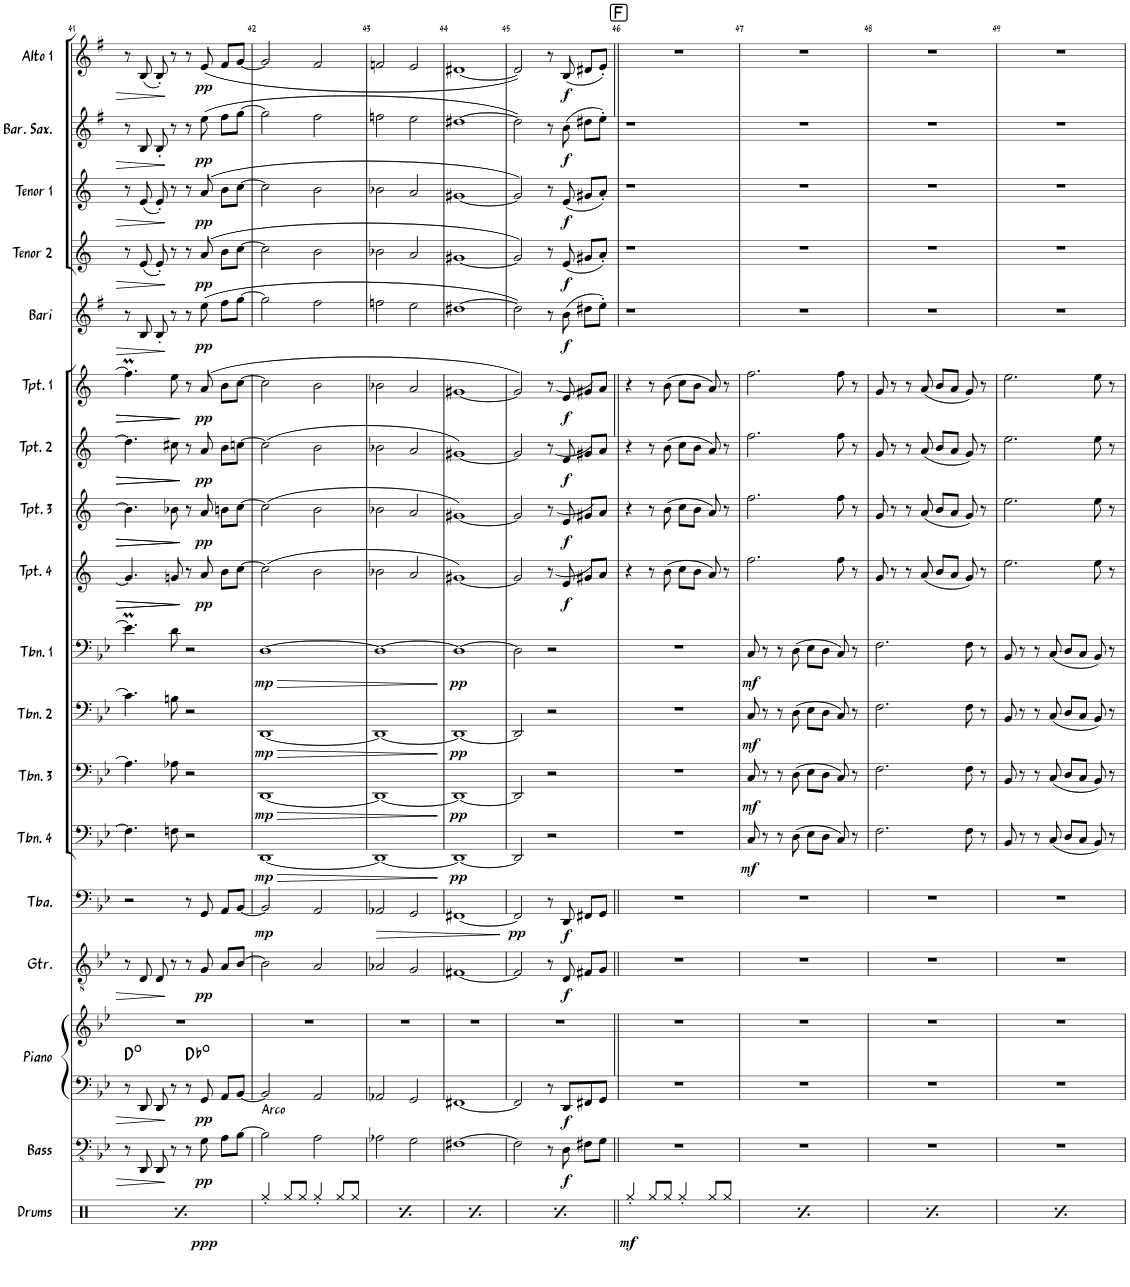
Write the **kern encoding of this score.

**kern	**dynam	**kern	**dynam	**kern	**kern	**dynam	**harte	**kern	**dynam	**kern	**dynam	**kern	**dynam	**kern	**dynam	**kern	**dynam	**kern	**dynam	**kern	**dynam	**kern	**dynam	**kern	**dynam	**kern	**dynam	**kern	**dynam	**kern	**dynam	**kern	**dynam	**kern	**dynam	**kern	**dynam
*part18	*part18	*part17	*part17	*part16	*part16	*part16	*part16	*part15	*part15	*part14	*part14	*part13	*part13	*part12	*part12	*part11	*part11	*part10	*part10	*part9	*part9	*part8	*part8	*part7	*part7	*part6	*part6	*part5	*part5	*part4	*part4	*part3	*part3	*part2	*part2	*part1	*part1
*staff19	*staff19	*staff18	*staff18	*staff17	*staff16	*staff16/17	*	*staff15	*staff15	*staff14	*staff14	*staff13	*staff13	*staff12	*staff12	*staff11	*staff11	*staff10	*staff10	*staff9	*staff9	*staff8	*staff8	*staff7	*staff7	*staff6	*staff6	*staff5	*staff5	*staff4	*staff4	*staff3	*staff3	*staff2	*staff2	*staff1	*staff1
*I"Drums	*	*I"Bass	*	*I"Piano	*	*	*	*I"Guitar	*	*I"Tuba	*	*I"Trombone 4	*	*I"Trombone 3	*	*I"Trombone 2	*	*I"Trombone 1	*	*I"Trumpet 4	*	*I"Trumpet 3	*	*I"Trumpet 2	*	*I"Trumpet 1	*	*I"Baritone Sax	*	*I"Tenor Sax 2	*	*I"Tenor Sax 1	*	*I"Baritone Saxophone	*	*I"Alto Sax 1	*
*I'Drums	*	*I'Bass	*	*I'Piano	*	*	*	*I'Gtr.	*	*I'Tba.	*	*I'Tbn. 4	*	*I'Tbn. 3	*	*I'Tbn. 2	*	*I'Tbn. 1	*	*I'Tpt. 4	*	*I'Tpt. 3	*	*I'Tpt. 2	*	*I'Tpt. 1	*	*I'Bari	*	*I'Tenor 2	*	*I'Tenor 1	*	*I'Bar. Sax.	*	*I'Alto 1	*
!!LO:PB:g=z
*clefX	*	*clefFv4	*	*clefF4	*clefG2	*	*	*clefGv2	*	*clefF4	*	*clefF4	*	*clefF4	*	*clefF4	*	*clefF4	*	*clefG2	*	*clefG2	*	*clefG2	*	*clefG2	*	*clefG2	*	*clefG2	*	*clefG2	*	*clefG2	*	*clefG2	*
*	*	*	*	*	*	*	*	*	*	*	*	*	*	*	*	*	*	*	*	*Trd1c2	*	*Trd1c2	*	*Trd1c2	*	*Trd1c2	*	*Trd12c21	*	*Trd8c14	*	*Trd8c14	*	*Trd12c21	*	*Trd5c9	*
*k[]	*	*k[b-e-]	*	*k[b-e-]	*k[b-e-]	*	*	*k[b-e-]	*	*k[b-e-]	*	*k[b-e-]	*	*k[b-e-]	*	*k[b-e-]	*	*k[b-e-]	*	*k[]	*	*k[]	*	*k[]	*	*k[]	*	*k[f#]	*	*k[]	*	*k[]	*	*k[f#]	*	*k[f#]	*
*M4/4	*	*M4/4	*	*M4/4	*M4/4	*	*	*M4/4	*	*M4/4	*	*M4/4	*	*M4/4	*	*M4/4	*	*M4/4	*	*M4/4	*	*M4/4	*	*M4/4	*	*M4/4	*	*M4/4	*	*M4/4	*	*M4/4	*	*M4/4	*	*M4/4	*
=41	=41	=41	=41	=41	=41	=41	=41	=41	=41	=41	=41	=41	=41	=41	=41	=41	=41	=41	=41	=41	=41	=41	=41	=41	=41	=41	=41	=41	=41	=41	=41	=41	=41	=41	=41	=41	=41
*^	*	*	*	*	*	*	*	*	*	*	*	*	*	*	*	*	*	*	*	*	*	*	*	*	*	*	*	*	*	*	*	*	*	*	*	*	*
!	!	!LO:DY:b	!	!	!	!	!	!	!	!	!	!	!	!	!	!	!	!	!	!	!	!	!	!	!	!	!	!	!	!	!	!	!	!	!	!	!	!
*	*	*	*	*	*	*^	*	*	*	*	*	*	*	*	*	*	*	*	*	*	*	*	*	*	*	*	*	*	*	*	*	*	*	*	*	*	*	*
4Rgg'/	8r	f	8r	.	8r	1r	2ryy	.	D:dim	8r	.	2r	.	4.F#\]	.	4.A\]	.	4.c\]	.	4.e-M\]	.	4.g#/]	.	4.b\]	.	4.dd\]	.	4.ffM\]	.	8r	.	8r	.	8r	.	8r	.	8r	.
.	8Rcc/	.	8DDD/	.	8DD/	.	.	.	.	8D/	.	.	.	.	.	.	.	.	.	.	.	.	.	.	.	.	.	.	.	8B/	.	(8e/	.	(8e/	.	8B/	.	(8B/	.
8Rgg/L	4Rcc/	.	8DDD/	.	8DD/	.	.	.	.	8D/	.	.	.	.	.	.	.	.	.	.	.	.	.	.	.	.	.	.	.	8B'/	.	8e'/)	.	8e'/)	.	8B'/	.	8B'/)	.
8Rgg/J	.	.	8r	.	8r	.	.	.	.	8r	.	.	.	8Fn\	.	8A-X\	.	8Bn\	.	8d\	.	8gn/	.	8b-X\	.	8cc#X\	.	8ee\	.	8r	.	8r	.	8r	.	8r	.	8r	.
4Rgg'/	8r	.	8r	.	8r	.	2ryy	.	Db:dim	8r	.	8r	.	2r	.	2r	.	2r	.	2r	.	8r	.	8r	.	8r	.	8r	.	8r	.	8r	.	8r	.	8r	.	8r	.
!	!	!LO:DY:b	!	!LO:DY:b	!	!	!	!LO:DY:b=2	!	!	!LO:DY:b	!	!	!	!	!	!	!	!	!	!	!	!LO:DY:b	!	!LO:DY:b	!	!LO:DY:b	!	!LO:DY:b	!	!LO:DY:b	!	!LO:DY:b	!	!LO:DY:b	!	!LO:DY:b	!	!LO:DY:b
.	8Rcc/	ppp	8GG\	pp	8GG/	.	.	pp	.	8G/	pp	8GG/	.	.	.	.	.	.	.	.	.	8a/	pp	8a/	pp	8a/	pp	(8a/	pp	(8ee\	pp	(8a/	pp	(8a/	pp	(8ee\	pp	(8e/	pp
8Rgg/L	4Rcc/	.	8AA\L	.	8AA/L	.	.	.	.	8A/L	.	8AA/L	.	.	.	.	.	.	.	.	.	8b\L	.	8bn\L	.	8b\L	.	8b\L	.	8ff#\L	.	8b\L	.	8b\L	.	8ff#\L	.	8f#/L	.
8Rgg/J	.	.	[8BB-\J	.	[8BB-/J	.	.	.	.	[8B-/J	.	[8BB-/J	.	.	.	.	.	.	.	.	.	[8cc\J	.	[8cc\J	.	[8ccn\J	.	[8cc\J	.	[8gg\J	.	[8cc\J	.	[8cc\J	.	[8gg\J	.	[8g/J	.
*v	*v	*	*	*	*	*	*	*	*	*	*	*	*	*	*	*	*	*	*	*	*	*	*	*	*	*	*	*	*	*	*	*	*	*	*	*	*	*	*
=42	=42	=42	=42	=42	=42	=42	=42	=42	=42	=42	=42	=42	=42	=42	=42	=42	=42	=42	=42	=42	=42	=42	=42	=42	=42	=42	=42	=42	=42	=42	=42	=42	=42	=42	=42	=42	=42	=42
!	!	!LO:TX:a:t=Arco	!	!	!	!	!	!	!	!	!	!	!	!	!	!	!	!	!	!	!	!	!	!	!	!	!	!	!	!	!	!	!	!	!	!	!	!
!	!	!	!	!	!	!	!	!	!	!	!	!LO:DY:b	!	!LO:HP:b	!	!LO:HP:b	!	!LO:HP:b	!	!LO:HP:b	!	!	!	!	!	!	!	!	!	!	!	!	!	!	!	!	!	!
!	!	!	!	!	!	!	!	!	!	!	!	!	!	!LO:DY:n=1:b	!	!LO:DY:n=1:b	!	!LO:DY:n=1:b	!	!LO:DY:n=1:b	!	!	!	!	!	!	!	!	!	!	!	!	!	!	!	!	!	!
*	*	*	*	*	*v	*v	*	*	*	*	*	*	*	*	*	*	*	*	*	*	*	*	*	*	*	*	*	*	*	*	*	*	*	*	*	*	*	*
4Rgg'/	.	2BB-\]	.	2BB-/]	1r	.	.	2B-\]	.	2BB-/]	mp	[1DD	> mp	[1DD	> mp	[1DD	> mp	[1D	> mp	(2cc\]	.	(2cc\]	.	(2cc\]	.	2cc\]	.	2gg\]	.	2cc\]	.	2cc\]	.	2gg\]	.	2g/]	.
8Rgg/L	.	.	.	.	.	.	.	.	.	.	.	.	.	.	.	.	.	.	.	.	.	.	.	.	.	.	.	.	.	.	.	.	.	.	.	.	.
8Rgg/J	.	.	.	.	.	.	.	.	.	.	.	.	.	.	.	.	.	.	.	.	.	.	.	.	.	.	.	.	.	.	.	.	.	.	.	.	.
4Rgg'/	.	2AA\	.	2AA/	.	.	.	2A/	.	2AA/	.	.	.	.	.	.	.	.	.	2b\	.	2b\	.	2b\	.	2b\	.	2ff#\	.	2b\	.	2b\	.	2ff#\	.	2f#/	.
8Rgg/L	.	.	.	.	.	.	.	.	.	.	.	.	.	.	.	.	.	.	.	.	.	.	.	.	.	.	.	.	.	.	.	.	.	.	.	.	.
8Rgg/J	.	.	.	.	.	.	.	.	.	.	.	.	.	.	.	.	.	.	.	.	.	.	.	.	.	.	.	.	.	.	.	.	.	.	.	.	.
=43	=43	=43	=43	=43	=43	=43	=43	=43	=43	=43	=43	=43	=43	=43	=43	=43	=43	=43	=43	=43	=43	=43	=43	=43	=43	=43	=43	=43	=43	=43	=43	=43	=43	=43	=43	=43	=43
!	!	!	!	!	!	!	!	!	!	!	!LO:HP:b	!	!	!	!	!	!	!	!	!	!	!	!	!	!	!	!	!	!	!	!	!	!	!	!	!	!
4Rgg'/	.	2AA-X\	.	2AA-X/	1r	.	.	2A-X/	.	2AA-X/	>	1DD_	.	1DD_	.	1DD_	.	1D_	.	2b-X\	.	2b-X\	.	2b-X\	.	2b-X\	.	2ffn\	.	2b-X\	.	2b-X\	.	2ffn\	.	2fn/	.
8Rgg/L	.	.	.	.	.	.	.	.	.	.	.	.	.	.	.	.	.	.	.	.	.	.	.	.	.	.	.	.	.	.	.	.	.	.	.	.	.
8Rgg/J	.	.	.	.	.	.	.	.	.	.	.	.	.	.	.	.	.	.	.	.	.	.	.	.	.	.	.	.	.	.	.	.	.	.	.	.	.
4Rgg'/	.	2GG\	.	2GG/	.	.	.	2G/	.	2GG/	.	.	.	.	.	.	.	.	.	2a/	.	2a/	.	2a/	.	2a/	.	2ee\	.	2a/	.	2a/	.	2ee\	.	2e/	.
8Rgg/L	.	.	.	.	.	.	.	.	.	.	.	.	.	.	.	.	.	.	.	.	.	.	.	.	.	.	.	.	.	.	.	.	.	.	.	.	.
8Rgg/J	.	.	.	.	.	.	.	.	.	.	.	.	.	.	.	.	.	.	.	.	.	.	.	.	.	.	.	.	.	.	.	.	.	.	.	.	.
.	.	.	.	.	.	.	.	.	.	.	.	.	]	.	]	.	]	.	]	.	.	.	.	.	.	.	.	.	.	.	.	.	.	.	.	.	.
=44	=44	=44	=44	=44	=44	=44	=44	=44	=44	=44	=44	=44	=44	=44	=44	=44	=44	=44	=44	=44	=44	=44	=44	=44	=44	=44	=44	=44	=44	=44	=44	=44	=44	=44	=44	=44	=44
!	!	!	!	!	!	!	!	!	!	!	!	!	!LO:DY:b	!	!LO:DY:b	!	!LO:DY:b	!	!LO:DY:b	!	!	!	!	!	!	!	!	!	!	!	!	!	!	!	!	!	!
4Rgg'/	.	[1FF#X	.	[1FF#X	1r	.	.	[1F#X	.	[1FF#X	.	1DD_	pp	1DD_	pp	1DD_	pp	1D_	pp	[1g#X)	.	[1g#X)	.	[1g#X)	.	[1g#X	.	[1dd#X	.	[1g#X	.	[1g#X	.	[1dd#X	.	[1d#X	.
8Rgg/L	.	.	.	.	.	.	.	.	.	.	.	.	.	.	.	.	.	.	.	.	.	.	.	.	.	.	.	.	.	.	.	.	.	.	.	.	.
8Rgg/J	.	.	.	.	.	.	.	.	.	.	.	.	.	.	.	.	.	.	.	.	.	.	.	.	.	.	.	.	.	.	.	.	.	.	.	.	.
4Rgg'/	.	.	.	.	.	.	.	.	.	.	.	.	.	.	.	.	.	.	.	.	.	.	.	.	.	.	.	.	.	.	.	.	.	.	.	.	.
8Rgg/L	.	.	.	.	.	.	.	.	.	.	.	.	.	.	.	.	.	.	.	.	.	.	.	.	.	.	.	.	.	.	.	.	.	.	.	.	.
8Rgg/J	.	.	.	.	.	.	.	.	.	.	.	.	.	.	.	.	.	.	.	.	.	.	.	.	.	.	.	.	.	.	.	.	.	.	.	.	.
.	.	.	.	.	.	.	.	.	.	.	]	.	.	.	.	.	.	.	.	.	.	.	.	.	.	.	.	.	.	.	.	.	.	.	.	.	.
=45	=45	=45	=45	=45	=45	=45	=45	=45	=45	=45	=45	=45	=45	=45	=45	=45	=45	=45	=45	=45	=45	=45	=45	=45	=45	=45	=45	=45	=45	=45	=45	=45	=45	=45	=45	=45	=45
!	!	!	!	!	!	!	!	!	!	!	!LO:DY:b	!	!	!	!	!	!	!	!	!	!	!	!	!	!	!	!	!	!	!	!	!	!	!	!	!	!
4Rgg'/	.	2FF#\]	.	2FF#/]	1r	.	.	2F#/]	.	2FF#/]	pp	2DD/]	.	2DD/]	.	2DD/]	.	2D\]	.	2g#/]	.	2g#/]	.	2g#/]	.	2g#/])	.	2dd#\])	.	2g#/])	.	2g#/])	.	2dd#\])	.	2d#/])	.
8Rgg/L	.	.	.	.	.	.	.	.	.	.	.	.	.	.	.	.	.	.	.	.	.	.	.	.	.	.	.	.	.	.	.	.	.	.	.	.	.
8Rgg/J	.	.	.	.	.	.	.	.	.	.	.	.	.	.	.	.	.	.	.	.	.	.	.	.	.	.	.	.	.	.	.	.	.	.	.	.	.
4Rgg'/	.	8r	.	8r	.	.	.	8r	.	8r	.	2r	.	2r	.	2r	.	2r	.	8r	.	8r	.	8r	.	8r	.	8r	.	8r	.	8r	.	8r	.	8r	.
!	!	!	!LO:DY:b	!	!	!LO:DY:b=2	!	!	!LO:DY:b	!	!LO:DY:b	!	!	!	!	!	!	!	!	!	!LO:DY:b	!	!LO:DY:b	!	!LO:DY:b	!	!LO:DY:b	!	!LO:DY:b	!	!LO:DY:b	!	!LO:DY:b	!	!LO:DY:b	!	!LO:DY:b
.	.	8DD\	f	8DD/L	.	f	.	8D/	f	8DD/	f	.	.	.	.	.	.	.	.	(8e/	f	(8e/	f	(8e/	f	(8e/	f	(8b\	f	(8e/	f	(8e/	f	(8b\	f	(8B/	f
8Rgg/L	.	8FF#X\L	.	8FF#X/	.	.	.	8F#X/L	.	8FF#X/L	.	.	.	.	.	.	.	.	.	8g#X/L	.	8g#X/L	.	8g#X/L	.	8g#X/L	.	8dd#X\L	.	8g#X/L	.	8g#X/L	.	8dd#X\L	.	8d#X/L	.
8Rgg/J	.	8GG\J	.	8GG/J	.	.	.	8G/J	.	8GG/J	.	.	.	.	.	.	.	.	.	8a/J)	.	8a/J)	.	8a/J)	.	8a/J)	.	8ee'\J)	.	8a'/J)	.	8a'/J)	.	8ee'\J)	.	8e'/J)	.
!!LO:REH:place=s1:a:cj:fs=14:t=F
=46||	=46||	=46||	=46||	=46||	=46||	=46||	=46||	=46||	=46||	=46||	=46||	=46||	=46||	=46||	=46||	=46||	=46||	=46||	=46||	=46||	=46||	=46||	=46||	=46||	=46||	=46||	=46||	=46||	=46||	=46||	=46||	=46||	=46||	=46||	=46||	=46||	=46||
!	!LO:DY:b	!	!	!	!	!	!	!	!	!	!	!	!	!	!	!	!	!	!	!	!	!	!	!	!	!	!	!	!	!	!	!	!	!	!	!	!
4Rgg'/	mf	1r	.	1r	1r	.	.	1r	.	1r	.	1r	.	1r	.	1r	.	1r	.	4r	.	4r	.	4r	.	4r	.	1r	.	1r	.	1r	.	1r	.	1r	.
8Rgg/L	.	.	.	.	.	.	.	.	.	.	.	.	.	.	.	.	.	.	.	8r	.	8r	.	8r	.	8r	.	.	.	.	.	.	.	.	.	.	.
8Rgg/J	.	.	.	.	.	.	.	.	.	.	.	.	.	.	.	.	.	.	.	(8b\	.	(8b\	.	(8b\	.	(8b\	.	.	.	.	.	.	.	.	.	.	.
4Rgg'/	.	.	.	.	.	.	.	.	.	.	.	.	.	.	.	.	.	.	.	8cc\L	.	8cc\L	.	8cc\L	.	8cc\L	.	.	.	.	.	.	.	.	.	.	.
.	.	.	.	.	.	.	.	.	.	.	.	.	.	.	.	.	.	.	.	8b\J	.	8b\J	.	8b\J	.	8b\J	.	.	.	.	.	.	.	.	.	.	.
8Rgg/L	.	.	.	.	.	.	.	.	.	.	.	.	.	.	.	.	.	.	.	8a/)	.	8a/)	.	8a/)	.	8a/)	.	.	.	.	.	.	.	.	.	.	.
8Rgg/J	.	.	.	.	.	.	.	.	.	.	.	.	.	.	.	.	.	.	.	8r	.	8r	.	8r	.	8r	.	.	.	.	.	.	.	.	.	.	.
=47	=47	=47	=47	=47	=47	=47	=47	=47	=47	=47	=47	=47	=47	=47	=47	=47	=47	=47	=47	=47	=47	=47	=47	=47	=47	=47	=47	=47	=47	=47	=47	=47	=47	=47	=47	=47	=47
!	!LO:DY:b	!	!	!	!	!	!	!	!	!	!	!	!LO:DY:b	!	!LO:DY:b	!	!LO:DY:b	!	!LO:DY:b	!	!	!	!	!	!	!	!	!	!	!	!	!	!	!	!	!	!
4Rgg'/	mf	1r	.	1r	1r	.	.	1r	.	1r	.	8C/	mf	8C/	mf	8C/	mf	8C/	mf	2.ff\	.	2.ff\	.	2.ff\	.	2.ff\	.	1r	.	1r	.	1r	.	1r	.	1r	.
.	.	.	.	.	.	.	.	.	.	.	.	8r	.	8r	.	8r	.	8r	.	.	.	.	.	.	.	.	.	.	.	.	.	.	.	.	.	.	.
8Rgg/L	.	.	.	.	.	.	.	.	.	.	.	8r	.	8r	.	8r	.	8r	.	.	.	.	.	.	.	.	.	.	.	.	.	.	.	.	.	.	.
8Rgg/J	.	.	.	.	.	.	.	.	.	.	.	(8D\	.	(8D\	.	(8D\	.	(8D\	.	.	.	.	.	.	.	.	.	.	.	.	.	.	.	.	.	.	.
4Rgg'/	.	.	.	.	.	.	.	.	.	.	.	8E-\L	.	8E-\L	.	8E-\L	.	8E-\L	.	.	.	.	.	.	.	.	.	.	.	.	.	.	.	.	.	.	.
.	.	.	.	.	.	.	.	.	.	.	.	8D\J	.	8D\J	.	8D\J	.	8D\J	.	.	.	.	.	.	.	.	.	.	.	.	.	.	.	.	.	.	.
8Rgg/L	.	.	.	.	.	.	.	.	.	.	.	8C/)	.	8C/)	.	8C/)	.	8C/)	.	8ff\	.	8ff\	.	8ff\	.	8ff\	.	.	.	.	.	.	.	.	.	.	.
8Rgg/J	.	.	.	.	.	.	.	.	.	.	.	8r	.	8r	.	8r	.	8r	.	8r	.	8r	.	8r	.	8r	.	.	.	.	.	.	.	.	.	.	.
=48	=48	=48	=48	=48	=48	=48	=48	=48	=48	=48	=48	=48	=48	=48	=48	=48	=48	=48	=48	=48	=48	=48	=48	=48	=48	=48	=48	=48	=48	=48	=48	=48	=48	=48	=48	=48	=48
!	!LO:DY:b	!	!	!	!	!	!	!	!	!	!	!	!	!	!	!	!	!	!	!	!	!	!	!	!	!	!	!	!	!	!	!	!	!	!	!	!
4Rgg'/	mf	1r	.	1r	1r	.	.	1r	.	1r	.	2.F\	.	2.F\	.	2.F\	.	2.F\	.	8g/	.	8g/	.	8g/	.	8g/	.	1r	.	1r	.	1r	.	1r	.	1r	.
.	.	.	.	.	.	.	.	.	.	.	.	.	.	.	.	.	.	.	.	8r	.	8r	.	8r	.	8r	.	.	.	.	.	.	.	.	.	.	.
8Rgg/L	.	.	.	.	.	.	.	.	.	.	.	.	.	.	.	.	.	.	.	8r	.	8r	.	8r	.	8r	.	.	.	.	.	.	.	.	.	.	.
8Rgg/J	.	.	.	.	.	.	.	.	.	.	.	.	.	.	.	.	.	.	.	(8a/	.	(8a/	.	(8a/	.	(8a/	.	.	.	.	.	.	.	.	.	.	.
4Rgg'/	.	.	.	.	.	.	.	.	.	.	.	.	.	.	.	.	.	.	.	8b/L	.	8b/L	.	8b/L	.	8b/L	.	.	.	.	.	.	.	.	.	.	.
.	.	.	.	.	.	.	.	.	.	.	.	.	.	.	.	.	.	.	.	8a/J	.	8a/J	.	8a/J	.	8a/J	.	.	.	.	.	.	.	.	.	.	.
8Rgg/L	.	.	.	.	.	.	.	.	.	.	.	8F\	.	8F\	.	8F\	.	8F\	.	8g/)	.	8g/)	.	8g/)	.	8g/)	.	.	.	.	.	.	.	.	.	.	.
8Rgg/J	.	.	.	.	.	.	.	.	.	.	.	8r	.	8r	.	8r	.	8r	.	8r	.	8r	.	8r	.	8r	.	.	.	.	.	.	.	.	.	.	.
=49	=49	=49	=49	=49	=49	=49	=49	=49	=49	=49	=49	=49	=49	=49	=49	=49	=49	=49	=49	=49	=49	=49	=49	=49	=49	=49	=49	=49	=49	=49	=49	=49	=49	=49	=49	=49	=49
!	!LO:DY:b	!	!	!	!	!	!	!	!	!	!	!	!	!	!	!	!	!	!	!	!	!	!	!	!	!	!	!	!	!	!	!	!	!	!	!	!
4Rgg'/	mf	1r	.	1r	1r	.	.	1r	.	1r	.	8BB-/	.	8BB-/	.	8BB-/	.	8BB-/	.	2.ee\	.	2.ee\	.	2.ee\	.	2.ee\	.	1r	.	1r	.	1r	.	1r	.	1r	.
.	.	.	.	.	.	.	.	.	.	.	.	8r	.	8r	.	8r	.	8r	.	.	.	.	.	.	.	.	.	.	.	.	.	.	.	.	.	.	.
8Rgg/L	.	.	.	.	.	.	.	.	.	.	.	8r	.	8r	.	8r	.	8r	.	.	.	.	.	.	.	.	.	.	.	.	.	.	.	.	.	.	.
8Rgg/J	.	.	.	.	.	.	.	.	.	.	.	(8C/	.	(8C/	.	(8C/	.	(8C/	.	.	.	.	.	.	.	.	.	.	.	.	.	.	.	.	.	.	.
4Rgg'/	.	.	.	.	.	.	.	.	.	.	.	8D/L	.	8D/L	.	8D/L	.	8D/L	.	.	.	.	.	.	.	.	.	.	.	.	.	.	.	.	.	.	.
.	.	.	.	.	.	.	.	.	.	.	.	8C/J	.	8C/J	.	8C/J	.	8C/J	.	.	.	.	.	.	.	.	.	.	.	.	.	.	.	.	.	.	.
8Rgg/L	.	.	.	.	.	.	.	.	.	.	.	8BB-/)	.	8BB-/)	.	8BB-/)	.	8BB-/)	.	8ee\	.	8ee\	.	8ee\	.	8ee\	.	.	.	.	.	.	.	.	.	.	.
8Rgg/J	.	.	.	.	.	.	.	.	.	.	.	8r	.	8r	.	8r	.	8r	.	8r	.	8r	.	8r	.	8r	.	.	.	.	.	.	.	.	.	.	.
=	=	=	=	=	=	=	=	=	=	=	=	=	=	=	=	=	=	=	=	=	=	=	=	=	=	=	=	=	=	=	=	=	=	=	=	=	=
*-	*-	*-	*-	*-	*-	*-	*-	*-	*-	*-	*-	*-	*-	*-	*-	*-	*-	*-	*-	*-	*-	*-	*-	*-	*-	*-	*-	*-	*-	*-	*-	*-	*-	*-	*-	*-	*-
